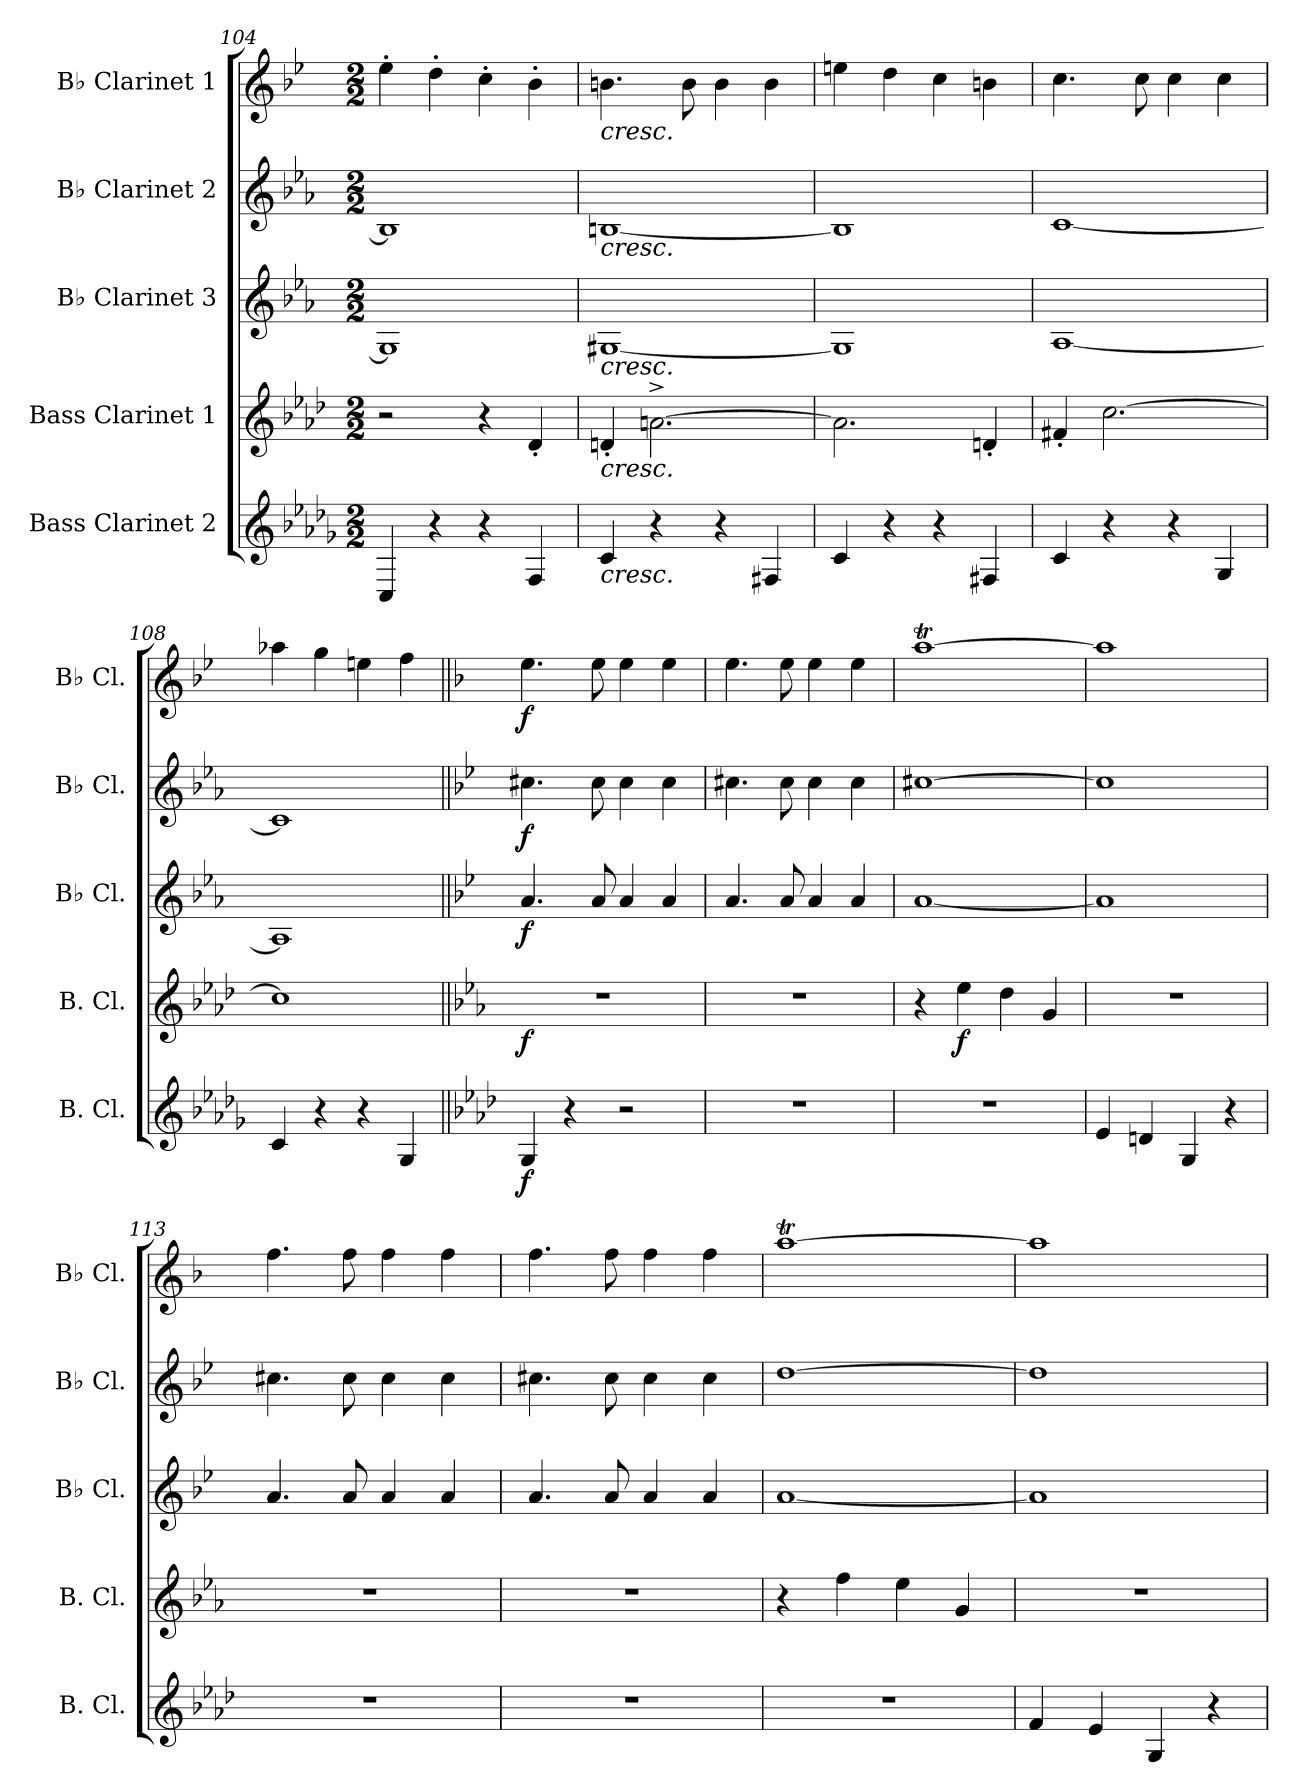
**kern	**dynam	**kern	**dynam	**kern	**dynam	**kern	**dynam	**kern	**dynam
*part5	*part5	*part4	*part4	*part3	*part3	*part2	*part2	*part1	*part1
*staff5	*staff5	*staff4	*staff4	*staff3	*staff3	*staff2	*staff2	*staff1	*staff1
*I"Bass Clarinet 2	*	*I"Bass Clarinet 1	*	*I"B♭ Clarinet 3	*	*I"B♭ Clarinet 2	*	*I"B♭ Clarinet 1	*
*I'B. Cl.	*	*I'B. Cl.	*	*I'B♭ Cl.	*	*I'B♭ Cl.	*	*I'B♭ Cl.	*
*clefG2	*	*clefG2	*	*clefG2	*	*clefG2	*	*clefG2	*
*ITrd8c14	*	*ITrd8c14	*	*ITrd1c2	*	*ITrd1c2	*	*ITrd1c2	*
*k[b-e-a-d-g-]	*	*k[b-e-a-d-]	*	*k[b-e-a-d-g-]	*	*k[b-e-a-d-g-]	*	*k[b-e-a-d-]	*
*M2/2	*	*M2/2	*	*M2/2	*	*M2/2	*	*M2/2	*
=104	=104	=104	=104	=104	=104	=104	=104	=104	=104
4CC/	.	2r	.	1F]	.	1A-]	.	4dd-'\	.
4r	.	.	.	.	.	.	.	4cc'\	.
4r	.	4r	.	.	.	.	.	4b-'\	.
4FF/	.	4D-'/	.	.	.	.	.	4a-'\	.
=105	=105	=105	=105	=105	=105	=105	=105	=105	=105
!	!	!	!	!	!	!	!	!LO:TX:b:i:t=cresc.	!
!	!	!	!	!	!	!LO:TX:b:i:t=cresc.	!	!	!
!	!	!	!	!LO:TX:b:i:t=cresc.	!	!	!	!	!
!	!	!LO:TX:b:i:t=cresc.	!	!	!	!	!	!	!
!LO:TX:b:i:t=cresc.	!	!	!	!	!	!	!	!	!
4C/	.	4Dn'/	.	[1F#X	.	[1An	.	4.an\	.
4r	.	[2.An^\	.	.	.	.	.	.	.
.	.	.	.	.	.	.	.	8a\	.
4r	.	.	.	.	.	.	.	4a\	.
4FF#X/	.	.	.	.	.	.	.	4a\	.
=106	=106	=106	=106	=106	=106	=106	=106	=106	=106
4C/	.	2.A\]	.	1F#]	.	1A]	.	4ddn\	.
4r	.	.	.	.	.	.	.	4cc\	.
4r	.	.	.	.	.	.	.	4b-\	.
4FF#X/	.	4Dn'/	.	.	.	.	.	4an\	.
=107	=107	=107	=107	=107	=107	=107	=107	=107	=107
4C/	.	4F#X'/	.	[1G-	.	[1B-	.	4.b-\	.
4r	.	[2.c\	.	.	.	.	.	.	.
.	.	.	.	.	.	.	.	8b-\	.
4r	.	.	.	.	.	.	.	4b-\	.
4GG-/	.	.	.	.	.	.	.	4b-\	.
=108	=108	=108	=108	=108	=108	=108	=108	=108	=108
4C/	.	1c]	.	1G-]	.	1B-]	.	4gg-X\	.
4r	.	.	.	.	.	.	.	4ff\	.
4r	.	.	.	.	.	.	.	4ddn\	.
4GG-/	.	.	.	.	.	.	.	4ee-\	.
=109||	=109||	=109||	=109||	=109||	=109||	=109||	=109||	=109||	=109||
*k[b-e-a-d-]	*	*k[b-e-a-]	*	*k[b-e-a-d-]	*	*k[b-e-a-d-]	*	*k[b-e-a-]	*
!	!LO:DY:b	!	!LO:DY:b	!	!LO:DY:b	!	!LO:DY:b	!	!LO:DY:b
4GG/	f	1r	f	4.g/	f	4.bn\	f	4.dd\	f
4r	.	.	.	.	.	.	.	.	.
.	.	.	.	8g/	.	8b\	.	8dd\	.
2r	.	.	.	4g/	.	4b\	.	4dd\	.
.	.	.	.	4g/	.	4b\	.	4dd\	.
!!LO:LB:g=z
=110	=110	=110	=110	=110	=110	=110	=110	=110	=110
1r	.	1r	.	4.g/	.	4.bn\	.	4.dd\	.
.	.	.	.	8g/	.	8b\	.	8dd\	.
.	.	.	.	4g/	.	4b\	.	4dd\	.
.	.	.	.	4g/	.	4b\	.	4dd\	.
=111	=111	=111	=111	=111	=111	=111	=111	=111	=111
1r	.	4r	.	[1g	.	[1bn	.	[1ggt	.
!	!	!	!LO:DY:b	!	!	!	!	!	!
.	.	4e-\	f	.	.	.	.	.	.
.	.	4d\	.	.	.	.	.	.	.
.	.	4G/	.	.	.	.	.	.	.
=112	=112	=112	=112	=112	=112	=112	=112	=112	=112
4E-/	.	1r	.	1g]	.	1b]	.	1ggTTT]	.
4Dn/	.	.	.	.	.	.	.	.	.
4GG/	.	.	.	.	.	.	.	.	.
4r	.	.	.	.	.	.	.	.	.
=113	=113	=113	=113	=113	=113	=113	=113	=113	=113
1r	.	1r	.	4.g/	.	4.bn\	.	4.ee-\	.
.	.	.	.	8g/	.	8b\	.	8ee-\	.
.	.	.	.	4g/	.	4b\	.	4ee-\	.
.	.	.	.	4g/	.	4b\	.	4ee-\	.
=114	=114	=114	=114	=114	=114	=114	=114	=114	=114
1r	.	1r	.	4.g/	.	4.bn\	.	4.ee-\	.
.	.	.	.	8g/	.	8b\	.	8ee-\	.
.	.	.	.	4g/	.	4b\	.	4ee-\	.
.	.	.	.	4g/	.	4b\	.	4ee-\	.
=115	=115	=115	=115	=115	=115	=115	=115	=115	=115
1r	.	4r	.	[1g	.	[1cc	.	[1ggt	.
.	.	4f\	.	.	.	.	.	.	.
.	.	4e-\	.	.	.	.	.	.	.
.	.	4G/	.	.	.	.	.	.	.
=116	=116	=116	=116	=116	=116	=116	=116	=116	=116
4F/	.	1r	.	1g]	.	1cc]	.	1ggTTT]	.
4E-/	.	.	.	.	.	.	.	.	.
4GG/	.	.	.	.	.	.	.	.	.
4r	.	.	.	.	.	.	.	.	.
=	=	=	=	=	=	=	=	=	=
*-	*-	*-	*-	*-	*-	*-	*-	*-	*-
